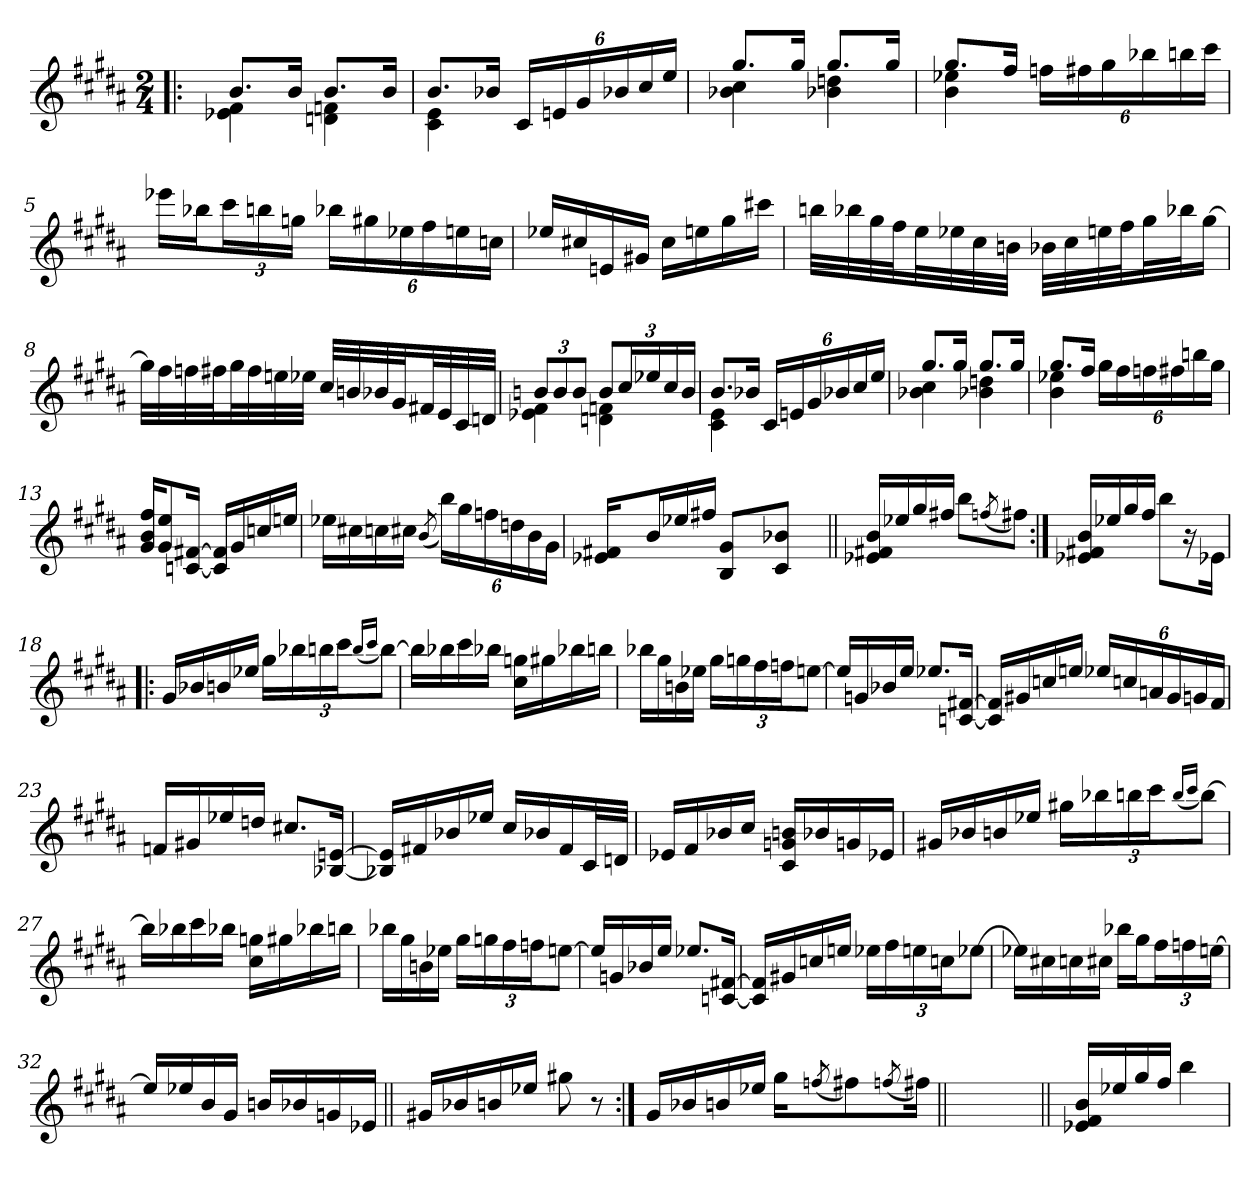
**kern
*part1
*staff1
*clefG2
*k[f#c#g#d#a#]
*B:
*M2/4
=1!|:
*^
8.b/L	4e-X\ 4f#\
16b/Jk	.
8.b/L	4dn\ 4fn\
16b/Jk	.
=2	=2
8.b/L	4c#\ 4e\
16b-X/Jk	.
24c#/LL	4ryy
24en/	.
24g#/	.
24b-X/	.
24cc#/	.
24ee/JJ	.
=3	=3
8.gg#/L	4b-X\ 4cc#\
16gg#/Jk	.
8.gg#/L	4b-X\ 4ddn\
16gg#/Jk	.
!!LO:LB:g=z	!!
=4	=4
8.gg#/L	4b\ 4ee-X\
16ff#/Jk	.
24ffn\LL	4ryy
24ff#X\	.
24gg#\	.
24bb-X\	.
24bbn\	.
24ccc#\JJ	.
*v	*v
=5
16eee-X\LL
16bb-X\J
24ccc#\L
24bbn\
24ggn\JJ
24bb-X\LL
24gg#X\
24ee-X\
24ff#\
24een\
24ccn\JJ
=6
16ee-X/LL
16cc#X/
16en/
16g#X/JJ
16cc#\LL
16een\
16gg#\
16ccc#X\JJ
!!LO:LB:g=z
=7
32bbn\LLL
32bb-X\
32gg#\
32ff#\J
32ee\L
32ee-X\
32cc#\
32bn\JJJ
32b-X\LLL
32cc#\
32een\
32ff#\J
32gg#\L
32bb-X\J
[16gg#\JJ
=8
32gg#\LLL]
32ff#\
32ffn\
32ff#X\J
32gg#\L
32ff#\
32een\
32ee-X\JJJ
32cc#/LLL
32bn/
32b-X/
32g#/J
32f#X/L
32e/
32c#/
32dn/JJJ
!!LO:LB:g=z
=9
*^
12bn/L	4e-X\ 4f#\
12b/	.
12b/J	.
12b/L	4dn\ 4fn\
24cc#/L	.
24ee-X/	.
24cc#/	.
24b/JJ	.
=10	=10
8.b/L	4c#\ 4e\
16b-X/Jk	.
24c#/LL	4ryy
24en/	.
24g#/	.
24b-X/	.
24cc#/	.
24ee/JJ	.
=11	=11
8.gg#/L	4b-X\ 4cc#\
16gg#/Jk	.
8.gg#/L	4b-X\ 4ddn\
16gg#/Jk	.
!!LO:LB:g=z	!!
=12	=12
8.gg#/L	4b\ 4ee-X\
16ff#/Jk	.
24gg#\LL	4ryy
24ff#\	.
24ffn\	.
24ff#X\	.
24bbn\	.
24gg#\JJ	.
*v	*v
=13
16g#/ 16b/ 16ff#/KL
8g#/ 8ee/
[16cn/ [16f#X/Jk
16cn/] 16f#/]LL
16g#/
16ccn/
16een/JJ
=14
16ee-X\LL
16cc#X\
16ccn\
16cc#X\JJ
(<8qb/
24bb\LL)
24gg#\
24ffn\
24ddn\
24b\
24g#\JJ
!!LO:LB:g=z
=15
16e-X/ 16f#X/LL
4ryy
16b/
16ee-X/
16ff#X/JJ
8B/ 8g#/L
16ryy
16ryy
8c#/ 8b-X/J
16ryy
16ryy
=16||
16e-X/ 16f#X/ 16b/LL
16ee-X/
16gg#/
16ff#X/JJ
8bb\L
(<8qffn/
8ff#X\J)
=17:|!
16e-X/ 16f#X/ 16b/LL
16ee-X/
16gg#/
16ff#/JJ
8bb\L
16r
16e-X\Jk
!!LO:LB:g=z
=18!|:
16g#/LL
16b-X/
16bn/
16ee-X/JJ
24gg#\LL
24bb-X\
24bbn\
24ccc#\J
(<16qbb/LL
16qccc#/JJ
[12bb\J)
=19
16bb\LL]
16bb-X\
16ccc#\
16bb-X\JJ
16cc#\ 16ggn\LL
16gg#X\
16bb-X\
16bbn\JJ
=20
16bb-X\LL
16gg#\
16bn\
16ee-X\JJ
24gg#\LL
24ggn\
24ff#\
24ffn\J
[12een\J
!!LO:LB:g=z
=21
16een/LL]
16gn/
16b-X/
16ee/JJ
8.ee-X/L
[16cn/ [16f#X/Jk
=22
16cn/] 16f#/]LL
16g#X/
16ccn/
16een/JJ
24ee-X/LL
24ccn/
24an/
24g#/
24gn/
24f#/JJ
=23
16fn/LL
16g#X/
16ee-X/
16ddn/JJ
8.cc#X/L
[16B-X/ [16en/Jk
!!LO:PB:g=z
=24
16B-X/] 16e/]LL
16f#X/
16b-X/
16ee-X/JJ
16cc#/LL
16b-X/
16f#/
32c#/L
32dn/JJJ
=25
16e-X/LL
16f#/
16b-X/
16cc#/JJ
16c#/ 16gn/ 16bn/LL
16b-X/
16gn/
16e-X/JJ
=26
16g#X/LL
16b-X/
16bn/
16ee-X/JJ
24gg#X\LL
24bb-X\
24bbn\
24ccc#\J
(<16qbb/LL
16qccc#/JJ
[12bb\J)
!!LO:LB:g=z
=27
16bb\LL]
16bb-X\
16ccc#\
16bb-X\JJ
16cc#\ 16ggn\LL
16gg#X\
16bb-X\
16bbn\JJ
=28
16bb-X\LL
16gg#\
16bn\
16ee-X\JJ
24gg#\LL
24ggn\
24ff#\
24ffn\J
[12een\J
=29
16een/LL]
16gn/
16b-X/
16ee/JJ
8.ee-X/L
[16cn/ [16f#X/Jk
!!LO:LB:g=z
=30
16cn/] 16f#/]LL
16g#X/
16ccn/
16een/JJ
24ee-X\LL
24ff#\
24een\
24ccn\J
[12ee-X\J
=31
16ee-X\LL]
16cc#X\
16ccn\
16cc#X\JJ
16bb-X\LL
16gg#\J
24ff#\L
24ffn\
[24een\JJ
=32
16een/LL]
16ee-X/
16b/
16g#/JJ
16bn/LL
16b-X/
16gn/
16e-X/JJ
!!LO:LB:g=z
=33||
16g#X/LL
16b-X/
16bn/
16ee-X/JJ
8gg#X\
8r
=34:|!
16g#/LL
16b-X/
16bn/
16ee-X/JJ
16gg#\KL
(<8qffn/
8ff#X\)
(<8qffn/
16ff#X\Jk)
=35||
2ryy
=36||
16e-X/ 16f#/ 16b/LL
16ee-X/
16gg#/
16ff#/JJ
4bb\
=
*-
